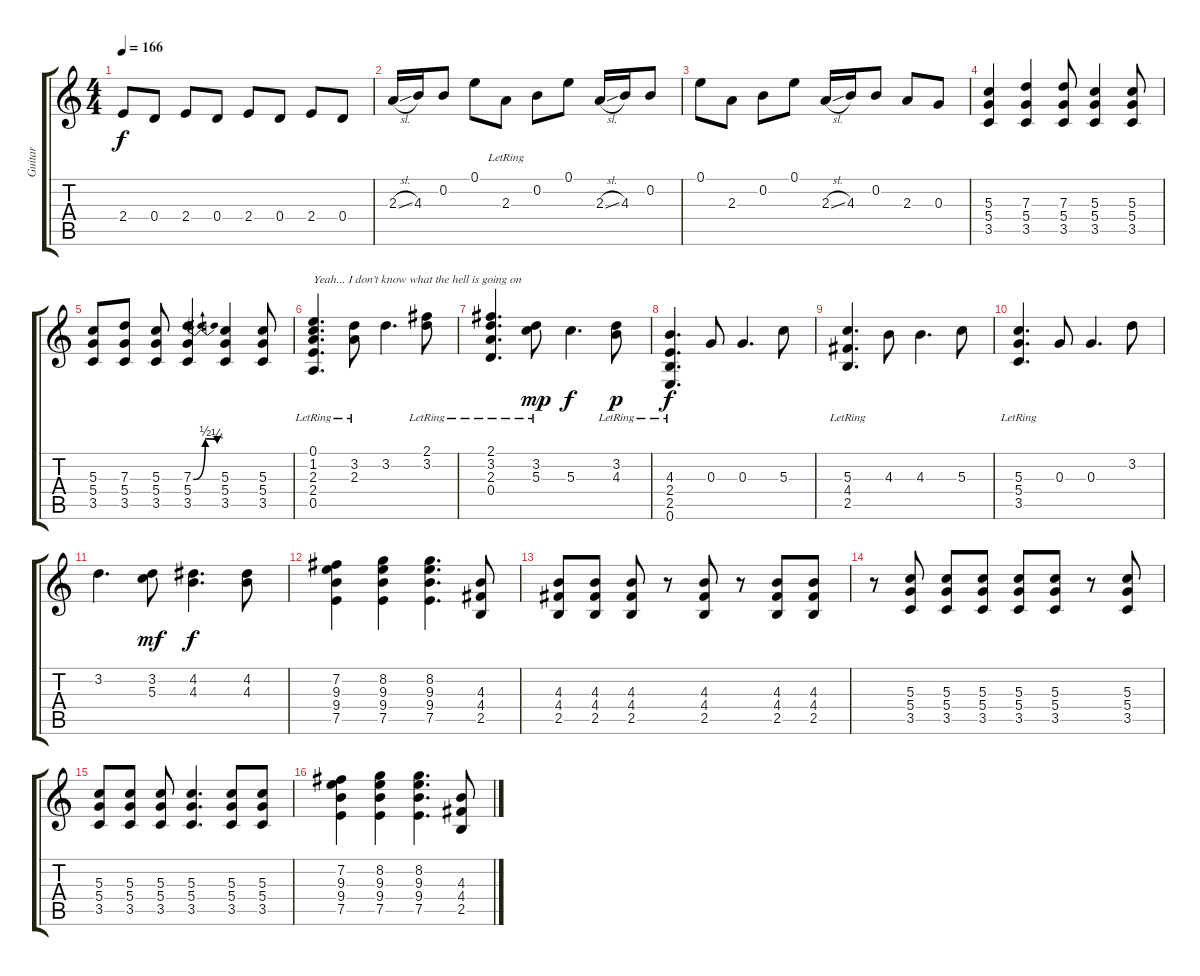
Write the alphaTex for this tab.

\track ("Guitar" "Guitar") {instrument distortionguitar}
\staff {score tabs}
\tuning (E4 B3 G3 D3 A2 E2) {hide}
\ts (4 4)
\tempo 166
\clef g2
\ks c
2.4{t}.8{dy f} 0.4.8 2.4.8 0.4.8 2.4.8 0.4.8 2.4.8 0.4.8 |
2.3{sl}.16 4.3.16 0.2.8 0.1.8 2.3{lr}.8 0.2.8 0.1.8 2.3{sl}.16 4.3.16 0.2.8 |
0.1.8 2.3.8 0.2.8 0.1.8 2.3{sl}.16 4.3.16 0.2.8 2.3.8 0.3.8 |
(5.3 5.4 3.5).4{instrument distortionguitar} (7.3 5.4 3.5).4 (7.3 5.4 3.5).8 (5.3 5.4 3.5).4 (5.3 5.4 3.5).8 |
(5.3 5.4 3.5).8 (7.3 5.4 3.5).8 (5.3 5.4 3.5).8 (7.3{be (bendrelease 0 0 30 2 30 2 60 1)} 5.4 3.5).4 (5.3 5.4 3.5).4 (5.3 5.4 3.5).8 |
(0.1 1.2{lr} 2.3{lr} 2.4{lr} 0.5{lr}).4{d txt "Yeah... I don't know what the hell is going on"} (3.2 2.3{lr}).8 3.2.4{d} (2.1 3.2{lr}).8 |
(2.1 3.2{lr} 2.3{lr} 0.4{lr}).4{d} (3.2{lr} 5.3).8{dy mp} 5.3.4{d dy f} (3.2{lr} 4.3).8{dy p} |
(4.3 2.4{lr} 2.5{lr} 0.6{lr}).4{d dy f} 0.3.8 0.3.4{d} 5.3.8 |
(5.3 4.4{lr} 2.5{lr}).4{d} 4.3.8 4.3.4{d} 5.3.8 |
(5.3 5.4{lr} 3.5{lr}).4{d} 0.3.8 0.3.4{d} 3.2.8 |
3.2.4{d} (3.2 5.3).8{dy mf} (4.2 4.3).4{d dy f} (4.2 4.3).8 |
(7.2 9.3 9.4 7.5).4 (8.2 9.3 9.4 7.5).4 (8.2 9.3 9.4 7.5).4{d} (4.3 4.4 2.5).8 |
(4.3 4.4 2.5).8 (4.3 4.4 2.5).8 (4.3 4.4 2.5).8 r.8 (4.3 4.4 2.5).8 r.8 (4.3 4.4 2.5).8 (4.3 4.4 2.5).8 |
r.8 (5.3 5.4 3.5).8 (5.3 5.4 3.5).8 (5.3 5.4 3.5).8 (5.3 5.4 3.5).8 (5.3 5.4 3.5).8 r.8 (5.3 5.4 3.5).8 |
(5.3 5.4 3.5).8 (5.3 5.4 3.5).8 (5.3 5.4 3.5).8 (5.3 5.4 3.5).4{d} (5.3 5.4 3.5).8 (5.3 5.4 3.5).8 |
(7.2 9.3 9.4 7.5).4 (8.2 9.3 9.4 7.5).4 (8.2 9.3 9.4 7.5).4{d} (4.3 4.4 2.5).8
